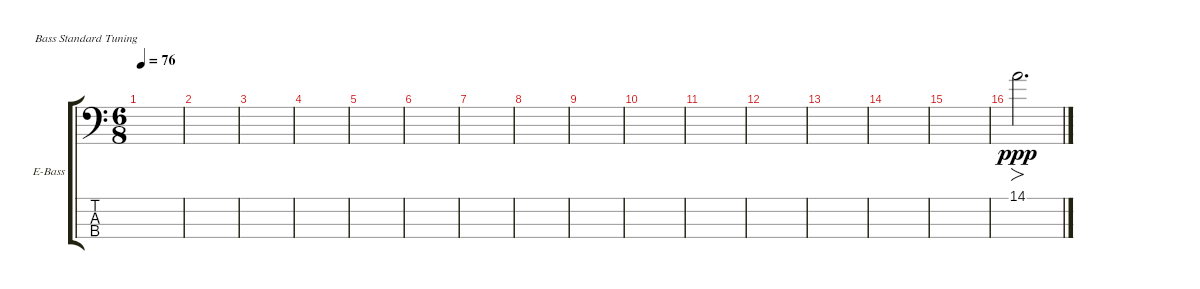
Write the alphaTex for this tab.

\defaultSystemsLayout 4
\bracketExtendMode groupsimilarinstruments
\firstSystemTrackNameOrientation horizontal
\otherSystemsTrackNameOrientation horizontal
\track ("Cliff Burton (Dist.Bass-1)" "E-Bass") {instrument electricbassfinger}
\staff {score tabs}
\tuning (G2 D2 A1 E1)
\ts (6 8)
\tempo 76
\clef f4
\ks c
|
|
|
|
|
|
|
|
|
|
|
|
|
|
|
14.1.2{fo d dy ppp}
